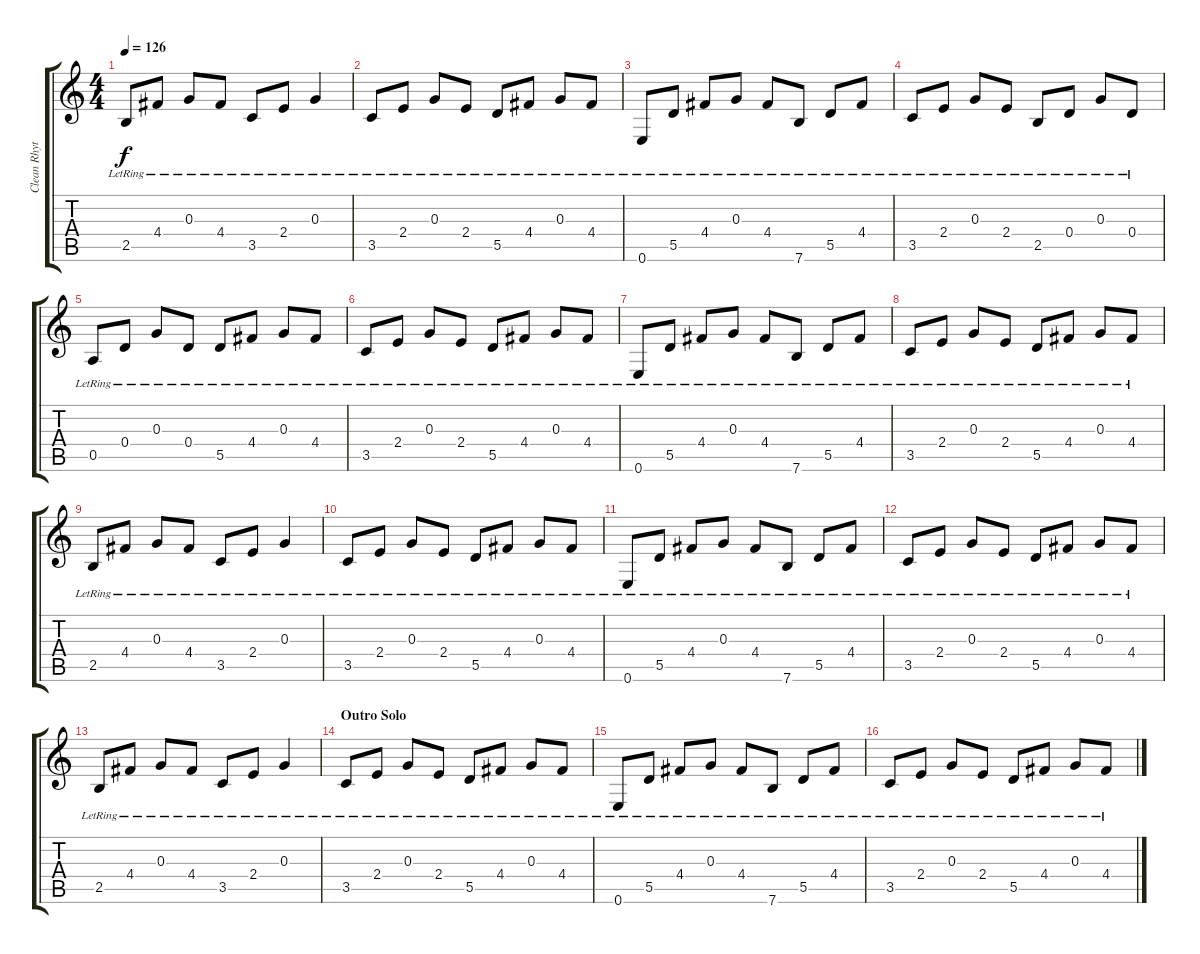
\track ("Clean Rhythm" "Clean Rhyt") {instrument electricguitarclean}
\staff {score tabs}
\tuning (E4 B3 G3 D3 A2 E2) {hide}
\ts (4 4)
\tempo 126
\clef g2
\ks c
2.5{lr}.8{dy f} 4.4{lr}.8 0.3{lr}.8 4.4{lr}.8 3.5{lr}.8 2.4{lr}.8 0.3{lr}.4 |
3.5{lr}.8{txt " "} 2.4{lr}.8 0.3{lr}.8 2.4{lr}.8 5.5{lr}.8 4.4{lr}.8 0.3{lr}.8 4.4{lr}.8 |
0.6{lr}.8 5.5{lr}.8 4.4{lr}.8 0.3{lr}.8 4.4{lr}.8 7.6{lr}.8 5.5{lr}.8 4.4{lr}.8 |
3.5{lr}.8 2.4{lr}.8 0.3{lr}.8 2.4{lr}.8 2.5{lr}.8 0.4{lr}.8 0.3{lr}.8 0.4{lr}.8 |
0.5{lr}.8 0.4{lr}.8 0.3{lr}.8 0.4{lr}.8 5.5{lr}.8 4.4{lr}.8 0.3{lr}.8 4.4{lr}.8 |
3.5{lr}.8{txt " "} 2.4{lr}.8 0.3{lr}.8 2.4{lr}.8 5.5{lr}.8 4.4{lr}.8 0.3{lr}.8 4.4{lr}.8 |
0.6{lr}.8 5.5{lr}.8 4.4{lr}.8 0.3{lr}.8 4.4{lr}.8 7.6{lr}.8 5.5{lr}.8 4.4{lr}.8 |
3.5{lr}.8 2.4{lr}.8 0.3{lr}.8 2.4{lr}.8 5.5{lr}.8 4.4{lr}.8 0.3{lr}.8 4.4{lr}.8 |
2.5{lr}.8 4.4{lr}.8 0.3{lr}.8 4.4{lr}.8 3.5{lr}.8 2.4{lr}.8 0.3{lr}.4 |
3.5{lr}.8{txt " "} 2.4{lr}.8 0.3{lr}.8 2.4{lr}.8 5.5{lr}.8 4.4{lr}.8 0.3{lr}.8 4.4{lr}.8 |
0.6{lr}.8 5.5{lr}.8 4.4{lr}.8 0.3{lr}.8 4.4{lr}.8 7.6{lr}.8 5.5{lr}.8 4.4{lr}.8 |
3.5{lr}.8 2.4{lr}.8 0.3{lr}.8 2.4{lr}.8 5.5{lr}.8 4.4{lr}.8 0.3{lr}.8 4.4{lr}.8 |
2.5{lr}.8 4.4{lr}.8 0.3{lr}.8 4.4{lr}.8 3.5{lr}.8 2.4{lr}.8 0.3{lr}.4 |
\section ("" "Outro Solo")
3.5{lr}.8{txt " "} 2.4{lr}.8 0.3{lr}.8 2.4{lr}.8 5.5{lr}.8 4.4{lr}.8 0.3{lr}.8 4.4{lr}.8 |
0.6{lr}.8 5.5{lr}.8 4.4{lr}.8 0.3{lr}.8 4.4{lr}.8 7.6{lr}.8 5.5{lr}.8 4.4{lr}.8 |
3.5{lr}.8 2.4{lr}.8 0.3{lr}.8 2.4{lr}.8 5.5{lr}.8 4.4{lr}.8 0.3{lr}.8 4.4{lr}.8
